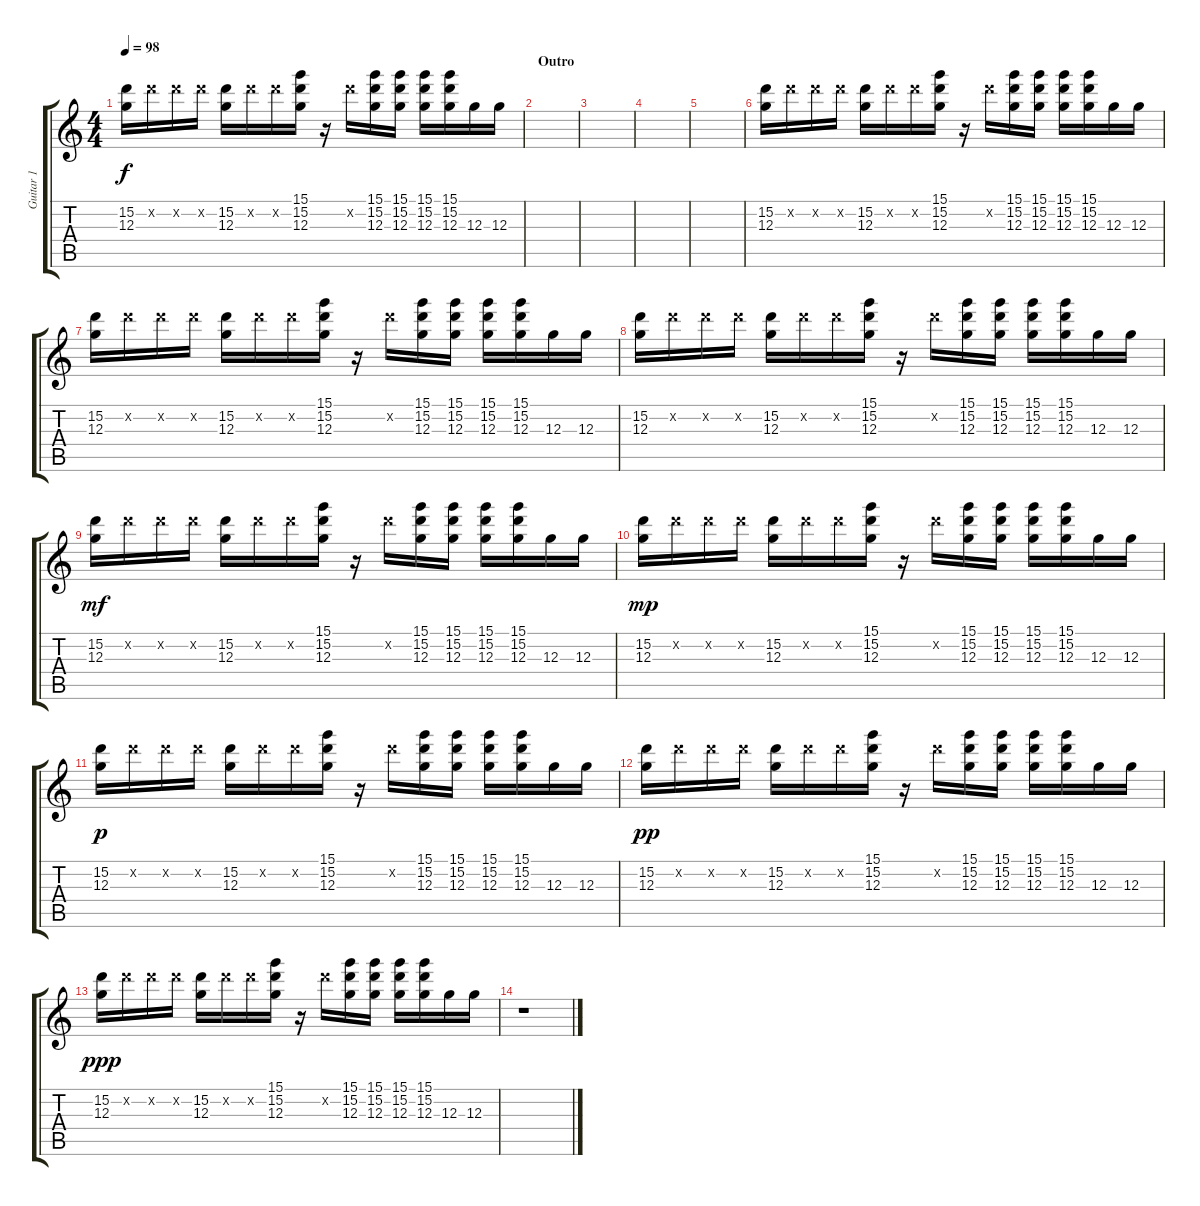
\track ("Guitar 1" "Guitar 1") {instrument distortionguitar}
\staff {score tabs}
\tuning (E4 B3 G3 D3 A2 E2) {hide}
\ts (4 4)
\tempo 98
\clef g2
\ks c
(15.2 12.3).16{dy f} 15.2{x}.16 15.2{x}.16 15.2{x}.16 (15.2 12.3).16 15.2{x}.16 15.2{x}.16 (15.1 15.2 12.3).16 r.16 15.2{x}.16 (15.1 15.2 12.3).16 (15.1 15.2 12.3).16 (15.1 15.2 12.3).16 (15.1 15.2 12.3).16 12.3.16 12.3.16 |
\section ("" "Outro")
|
|
|
|
(15.2 12.3).16 15.2{x}.16 15.2{x}.16 15.2{x}.16 (15.2 12.3).16 15.2{x}.16 15.2{x}.16 (15.1 15.2 12.3).16 r.16 15.2{x}.16 (15.1 15.2 12.3).16 (15.1 15.2 12.3).16 (15.1 15.2 12.3).16 (15.1 15.2 12.3).16 12.3.16 12.3.16 |
(15.2 12.3).16 15.2{x}.16 15.2{x}.16 15.2{x}.16 (15.2 12.3).16 15.2{x}.16 15.2{x}.16 (15.1 15.2 12.3).16 r.16 15.2{x}.16 (15.1 15.2 12.3).16 (15.1 15.2 12.3).16 (15.1 15.2 12.3).16 (15.1 15.2 12.3).16 12.3.16 12.3.16 |
(15.2 12.3).16 15.2{x}.16 15.2{x}.16 15.2{x}.16 (15.2 12.3).16 15.2{x}.16 15.2{x}.16 (15.1 15.2 12.3).16 r.16 15.2{x}.16 (15.1 15.2 12.3).16 (15.1 15.2 12.3).16 (15.1 15.2 12.3).16 (15.1 15.2 12.3).16 12.3.16 12.3.16 |
(15.2 12.3).16{dy mf} 15.2{x}.16 15.2{x}.16 15.2{x}.16 (15.2 12.3).16 15.2{x}.16 15.2{x}.16 (15.1 15.2 12.3).16 r.16 15.2{x}.16 (15.1 15.2 12.3).16 (15.1 15.2 12.3).16 (15.1 15.2 12.3).16 (15.1 15.2 12.3).16 12.3.16 12.3.16 |
(15.2 12.3).16{dy mp} 15.2{x}.16 15.2{x}.16 15.2{x}.16 (15.2 12.3).16 15.2{x}.16 15.2{x}.16 (15.1 15.2 12.3).16 r.16 15.2{x}.16 (15.1 15.2 12.3).16 (15.1 15.2 12.3).16 (15.1 15.2 12.3).16 (15.1 15.2 12.3).16 12.3.16 12.3.16 |
(15.2 12.3).16{dy p} 15.2{x}.16 15.2{x}.16 15.2{x}.16 (15.2 12.3).16 15.2{x}.16 15.2{x}.16 (15.1 15.2 12.3).16 r.16 15.2{x}.16 (15.1 15.2 12.3).16 (15.1 15.2 12.3).16 (15.1 15.2 12.3).16 (15.1 15.2 12.3).16 12.3.16 12.3.16 |
(15.2 12.3).16{dy pp} 15.2{x}.16 15.2{x}.16 15.2{x}.16 (15.2 12.3).16 15.2{x}.16 15.2{x}.16 (15.1 15.2 12.3).16 r.16 15.2{x}.16 (15.1 15.2 12.3).16 (15.1 15.2 12.3).16 (15.1 15.2 12.3).16 (15.1 15.2 12.3).16 12.3.16 12.3.16 |
(15.2 12.3).16{dy ppp} 15.2{x}.16 15.2{x}.16 15.2{x}.16 (15.2 12.3).16 15.2{x}.16 15.2{x}.16 (15.1 15.2 12.3).16 r.16 15.2{x}.16 (15.1 15.2 12.3).16 (15.1 15.2 12.3).16 (15.1 15.2 12.3).16 (15.1 15.2 12.3).16 12.3.16 12.3.16 |
r.1
